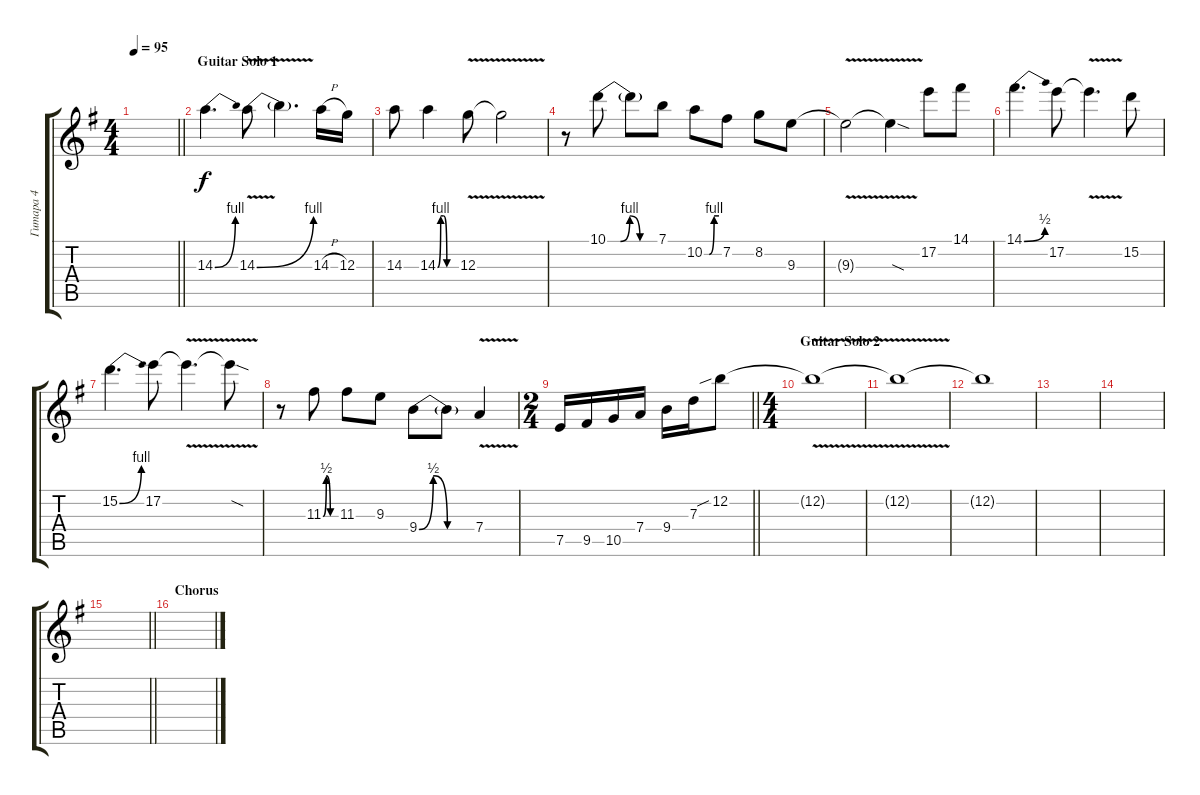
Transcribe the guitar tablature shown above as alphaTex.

\track ("Гитара 4" "Гитара 4") {instrument distortionguitar}
\staff {score tabs}
\tuning (E4 B3 G3 D3 A2 E2) {hide}
\ts (4 4)
\tempo 95
\clef g2
\barLineRight lightlight
\ks eminor
|
\section ("" "Guitar Solo 1")
14.3{be (bend 0 0 60 4)}.4{d} 14.3{be (bend 0 0 60 4) v}.8 14.3{t}.4{d} 14.3{h}.16 12.3.16 |
14.3.8 14.3{be (custom 0 0 10 4 20 4 30 0 60 0)}.4 12.3{v}.8 12.3{t}.2 |
r.8 10.1{be (custom 0 0 15 0 26 4 38 0 60 0)}.8 10.1{t}.8 7.1.8 10.2{be (custom 0 0 20 0 40 4 60 4)}.8 7.2.8 8.2.8 9.3.8 |
9.3{v t}.2 9.3{sod t}.4 17.2.8 14.1.8 |
14.1{be (bend 0 0 60 2)}.4{d} 17.2.8 17.2{v t}.4{d} 15.2.8 |
15.2{be (bend 0 0 60 4)}.4{d} 17.2.8 17.2{v t}.4{d} 17.2{sod t}.8 |
r.8 11.3{be (custom 0 0 15 2 34 0 60 0)}.8 11.3.8 9.3.8 9.4{be (custom 0 0 15 2 30 0 60 0)}.8 9.4{t}.8 7.4{v}.4 |
\ts (2 4)
\barLineRight lightlight
7.5.16 9.5.16 10.5.16 7.4.16 9.4.16 7.3.16 12.2{sib}.8 |
\ts (4 4)
\section ("" "Guitar Solo 2")
12.2{v t}.1 |
12.2{t}.1 |
12.2{t}.1 |
|
|
\barLineRight lightlight
|
\section ("" "Chorus")
